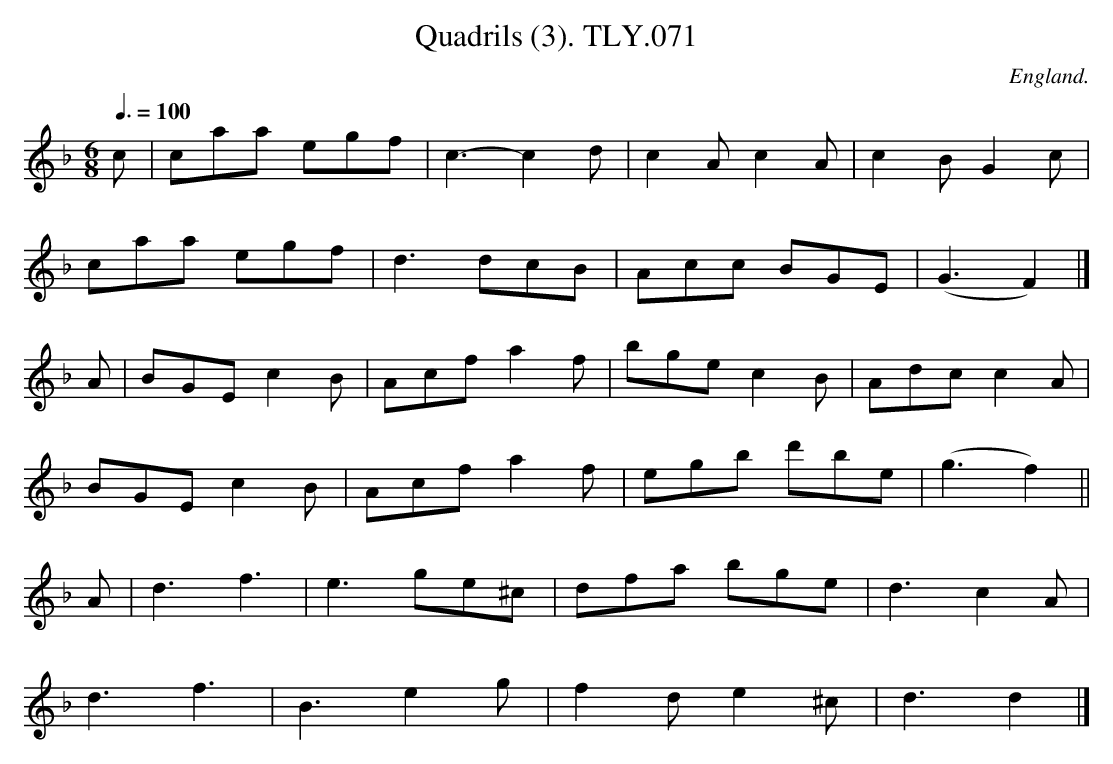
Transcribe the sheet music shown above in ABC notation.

X:1
T:Quadrils (3). TLY.071
M:6/8
L:1/8
Q:3/8=100
O:England.
K:F
c| caa egf| c3- c2 d|c2 A c2 A| c2B G2c|
caa egf| d3 dcB| Acc BGE| (G3F2)|]
A|BGE c2 B| Acf a2 f| bge c2B|Adc c2 A|
BGE c2 B| Acf a2 f| egb d'be| (g3f2)||
A|d3f3| e3 ge^c| dfa bge| d3 c2 A|
d3 f3 |B3 e2g| f2 d e2 ^c| d3 d2|]
